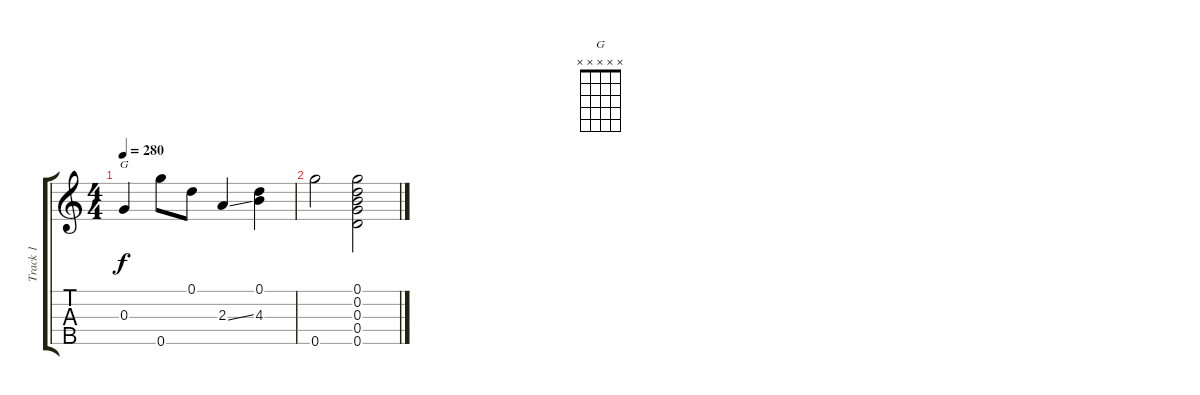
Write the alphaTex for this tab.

\track ("Track 1" "Track 1") {instrument banjo}
\staff {score tabs}
\tuning (D4 B3 G3 D3 G4) {hide}
\displaytranspose 12
\chord ("G" x x x x x) {firstfret 0}
\ts (4 4)
\tempo 280
\clef g2
\ks c
0.3.4{ch "G" dy f} 0.5.8 0.1.8 2.3{ss}.4 (0.1 4.3).4 |
0.5.2 (0.1 0.2 0.3 0.4 0.5).2
